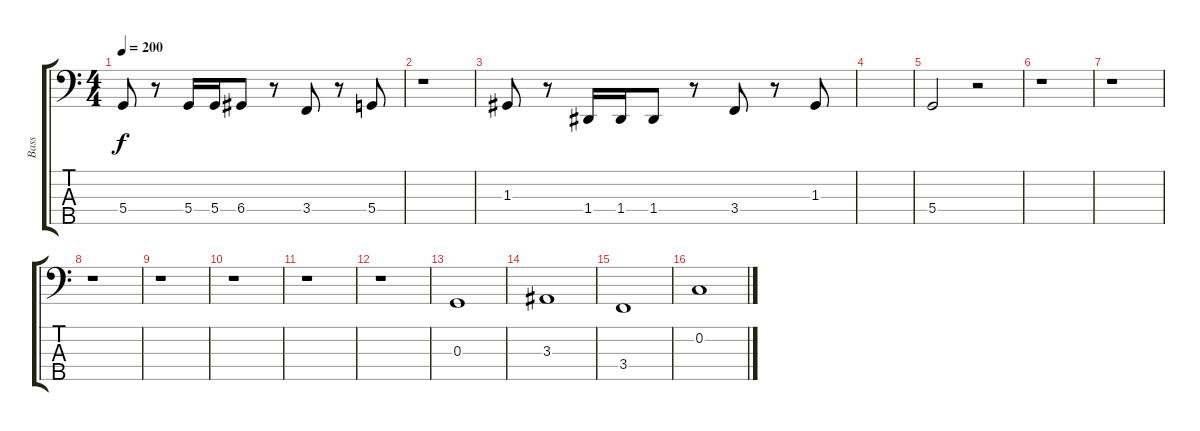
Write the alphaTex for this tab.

\track ("Bass" "Bass") {instrument electricbasspick}
\staff {score tabs}
\tuning (F2 C2 G1 D1 A0) {hide}
\ts (4 4)
\tempo 200
\clef f4
\ks c
5.4.8{dy f} r.8 5.4.16 5.4.16 6.4.8 r.8 3.4.8 r.8 5.4.8 |
r.1 |
1.3.8 r.8 1.4.16 1.4.16 1.4.8 r.8 3.4.8 r.8 1.3.8 |
|
5.4.2 r.2 |
r.1 |
r.1 |
r.1 |
r.1 |
r.1 |
r.1 |
r.1 |
0.3.1 |
3.3.1 |
3.4.1 |
0.2.1
